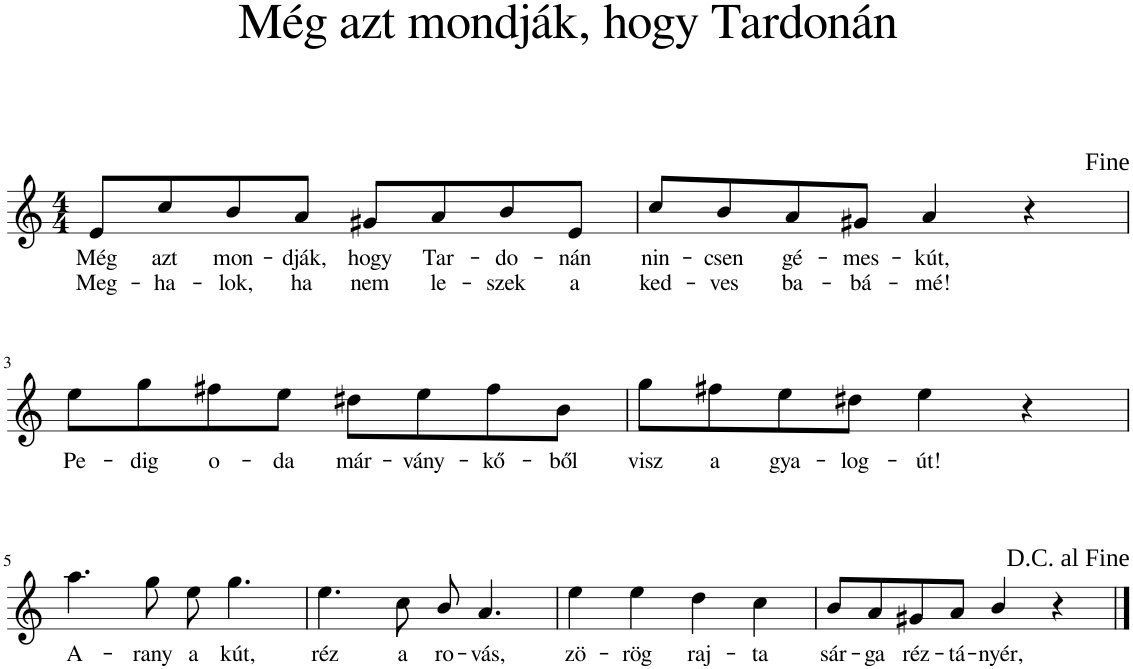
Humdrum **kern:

**kern	**text	**text
*part1	*part1	*part1
*staff1	*staff1	*staff1
*I"Piano	*	*
*I'Pno	*	*
*clefG2	*	*
*k[]	*	*
*M4/4	*	*
=1	=1	=1
!	!LO:LY:b	!LO:LY:b
8e/L	Még	Meg-
!	!LO:LY:b	!LO:LY:b
8cc/	azt	-ha-
!	!LO:LY:b	!LO:LY:b
8b/	mon-	-lok,
!	!LO:LY:b	!LO:LY:b
8a/J	-dják,	ha
!	!LO:LY:b	!LO:LY:b
8g#X/L	hogy	nem
!	!LO:LY:b	!LO:LY:b
8a/	Tar-	le-
!	!LO:LY:b	!LO:LY:b
8b/	-do-	-szek
!	!LO:LY:b	!LO:LY:b
8e/J	-nán	a
=2	=2	=2
!	!LO:LY:b	!LO:LY:b
8cc/L	nin-	ked-
!	!LO:LY:b	!LO:LY:b
8b/	-csen	-ves
!	!LO:LY:b	!LO:LY:b
8a/	gé-	ba-
!	!LO:LY:b	!LO:LY:b
8g#X/J	-mes-	-bá-
!	!LO:LY:b	!LO:LY:b
4a/	-kút,	-mé!
4r	.	.
!LO:TX:a:t=<font face="Times New Roman"/>Fine	!	!
!!LO:LB:g=z
=3	=3	=3
!	!LO:LY:b	!
8ee\L	Pe-	.
!	!LO:LY:b	!
8gg\	-dig	.
!	!LO:LY:b	!
8ff#X\	o-	.
!	!LO:LY:b	!
8ee\J	-da	.
!	!LO:LY:b	!
8dd#X\L	már-	.
!	!LO:LY:b	!
8ee\	-vány-	.
!	!LO:LY:b	!
8ff#\	-kő-	.
!	!LO:LY:b	!
8b\J	-ből	.
=4	=4	=4
!	!LO:LY:b	!
8gg\L	visz	.
!	!LO:LY:b	!
8ff#X\	a	.
!	!LO:LY:b	!
8ee\	gya-	.
!	!LO:LY:b	!
8dd#X\J	-log-	.
!	!LO:LY:b	!
4ee\	-út!	.
4r	.	.
!!LO:LB:g=z
=5	=5	=5
!	!LO:LY:b	!
4.aa\	A-	.
!	!LO:LY:b	!
8gg\	-rany	.
!	!LO:LY:b	!
8ee\	a	.
!	!LO:LY:b	!
4.gg\	kút,	.
=6	=6	=6
!	!LO:LY:b	!
4.ee\	réz	.
!	!LO:LY:b	!
8cc\	a	.
!	!LO:LY:b	!
8b/	ro-	.
!	!LO:LY:b	!
4.a/	-vás,	.
=7	=7	=7
!	!LO:LY:b	!
4ee\	zö-	.
!	!LO:LY:b	!
4ee\	-rög	.
!	!LO:LY:b	!
4dd\	raj-	.
!	!LO:LY:b	!
4cc\	-ta	.
=8	=8	=8
!	!LO:LY:b	!
8b/L	sár-	.
!	!LO:LY:b	!
8a/	-ga	.
!	!LO:LY:b	!
8g#X/	réz-	.
!	!LO:LY:b	!
8a/J	-tá-	.
!	!LO:LY:b	!
4b/	-nyér,	.
4r	.	.
!LO:TX:a:t=<font face="Times New Roman"/>D.C. al Fine	!	!
==	==	==
*-	*-	*-
